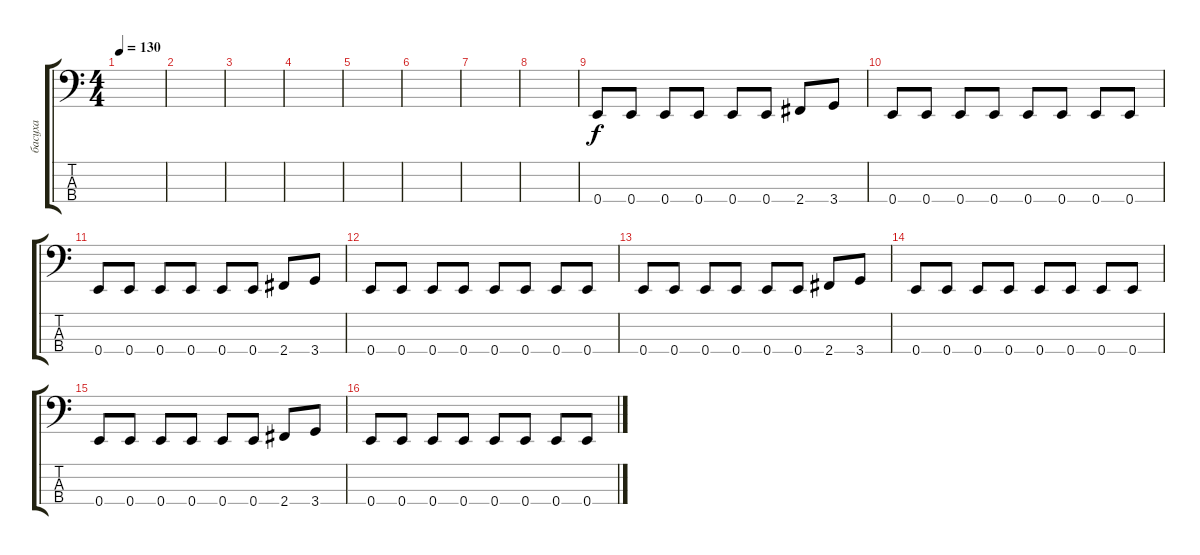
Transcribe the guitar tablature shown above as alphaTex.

\track ("басуха" "басуха") {instrument electricbasspick}
\staff {score tabs}
\tuning (G2 D2 A1 E1) {hide}
\ts (4 4)
\tempo 130
\clef f4
\ks c
|
|
|
|
|
|
|
|
0.4.8 0.4.8 0.4.8 0.4.8 0.4.8 0.4.8 2.4.8 3.4.8 |
0.4.8 0.4.8 0.4.8 0.4.8 0.4.8 0.4.8 0.4.8 0.4.8 |
0.4.8 0.4.8 0.4.8 0.4.8 0.4.8 0.4.8 2.4.8 3.4.8 |
0.4.8 0.4.8 0.4.8 0.4.8 0.4.8 0.4.8 0.4.8 0.4.8 |
0.4.8 0.4.8 0.4.8 0.4.8 0.4.8 0.4.8 2.4.8 3.4.8 |
0.4.8 0.4.8 0.4.8 0.4.8 0.4.8 0.4.8 0.4.8 0.4.8 |
0.4.8 0.4.8 0.4.8 0.4.8 0.4.8 0.4.8 2.4.8 3.4.8 |
0.4.8 0.4.8 0.4.8 0.4.8 0.4.8 0.4.8 0.4.8 0.4.8
